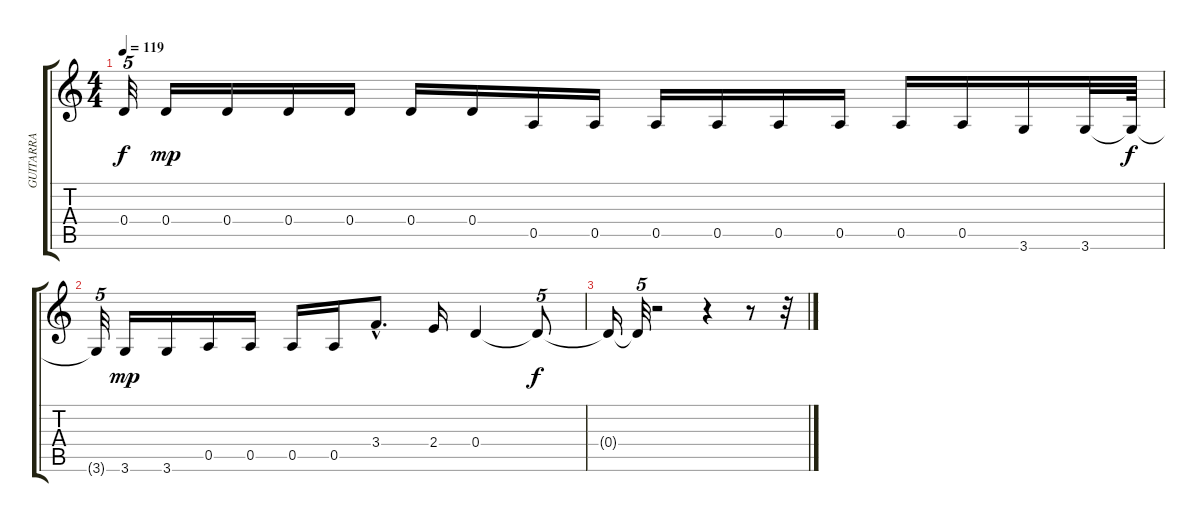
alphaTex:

\track ("GUITARRA" "GUITARRA") {instrument overdrivenguitar}
\staff {score tabs}
\tuning (E4 B3 G3 D3 A2 E2) {hide}
\ts (4 4)
\tempo 119
\clef g2
\ks c
0.4{t}.32{tu (5 4) dy f} 0.4.16{dy mp} 0.4.16 0.4.16 0.4.16 0.4.16 0.4.16 0.5.16 0.5.16 0.5.16 0.5.16 0.5.16 0.5.16 0.5.16 0.5.16 3.6.16 3.6.32 3.6{t}.64{dy f} |
3.6{t}.32{tu (5 4)} 3.6.16{dy mp} 3.6.16 0.5.16 0.5.16 0.5.16 0.5.16 3.4{hac}.8{d} 2.4.16 0.4.4 0.4{t}.8{tu (5 4) dy f} |
0.4{t}.16 0.4{t}.32{tu (5 4)} r.2 r.4 r.8 r.32
